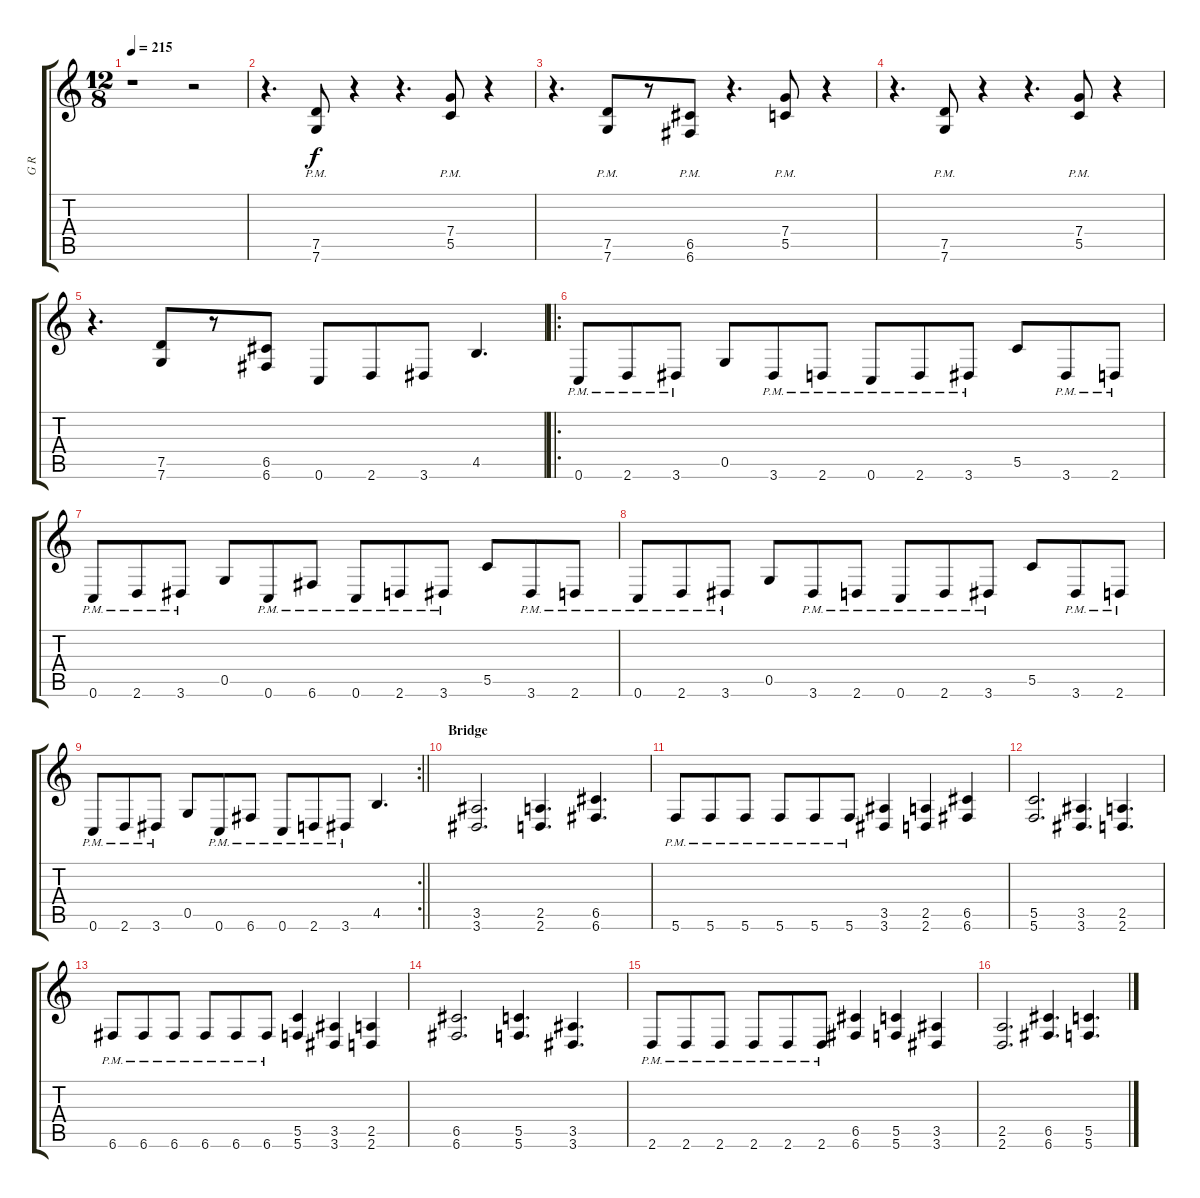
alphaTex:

\track ("G R" "G R") {instrument distortionguitar}
\staff {score tabs}
\tuning (D4 A3 F3 C3 G2 C2) {hide}
\ts (12 8)
\tempo 215
\clef g2
\ks c
r.1{dy f} r.2 |
r.4{d} (7.5{pm} 7.6{pm}).8 r.4 r.4{d} (7.4{pm} 5.5{pm}).8 r.4 |
r.4{d} (7.5{pm} 7.6{pm}).8 r.8 (6.5{pm} 6.6{pm}).8 r.4{d} (7.4{pm} 5.5{pm}).8 r.4 |
r.4{d} (7.5{pm} 7.6{pm}).8 r.4 r.4{d} (7.4{pm} 5.5{pm}).8 r.4 |
r.4{d} (7.5 7.6).8 r.8 (6.5 6.6).8 0.6.8 2.6.8 3.6.8 4.5.4{d} |
\ro
0.6{pm}.8 2.6{pm}.8 3.6{pm}.8 0.5.8 3.6{pm}.8 2.6{pm}.8 0.6{pm}.8 2.6{pm}.8 3.6{pm}.8 5.5.8 3.6{pm}.8 2.6{pm}.8 |
0.6{pm}.8 2.6{pm}.8 3.6{pm}.8 0.5.8 0.6{pm}.8 6.6{pm}.8 0.6{pm}.8 2.6{pm}.8 3.6{pm}.8 5.5.8 3.6{pm}.8 2.6{pm}.8 |
0.6{pm}.8 2.6{pm}.8 3.6{pm}.8 0.5.8 3.6{pm}.8 2.6{pm}.8 0.6{pm}.8 2.6{pm}.8 3.6{pm}.8 5.5.8 3.6{pm}.8 2.6{pm}.8 |
\rc 2
\barLineRight lightlight
0.6{pm}.8 2.6{pm}.8 3.6{pm}.8 0.5.8 0.6{pm}.8 6.6{pm}.8 0.6{pm}.8 2.6{pm}.8 3.6{pm}.8 4.5.4{d} |
\section ("" "Bridge")
(3.5 3.6).2{d} (2.5 2.6).4{d} (6.5 6.6).4{d} |
5.6{pm}.8 5.6{pm}.8 5.6{pm}.8 5.6{pm}.8 5.6{pm}.8 5.6{pm}.8 (3.5 3.6).4 (2.5 2.6).4 (6.5 6.6).4 |
(5.5 5.6).2{d} (3.5 3.6).4{d} (2.5 2.6).4{d} |
6.6{pm}.8 6.6{pm}.8 6.6{pm}.8 6.6{pm}.8 6.6{pm}.8 6.6{pm}.8 (5.5 5.6).4 (3.5 3.6).4 (2.5 2.6).4 |
(6.5 6.6).2{d} (5.5 5.6).4{d} (3.5 3.6).4{d} |
2.6{pm}.8 2.6{pm}.8 2.6{pm}.8 2.6{pm}.8 2.6{pm}.8 2.6{pm}.8 (6.5 6.6).4 (5.5 5.6).4 (3.5 3.6).4 |
(2.5 2.6).2{d} (6.5 6.6).4{d} (5.5 5.6).4{d}
